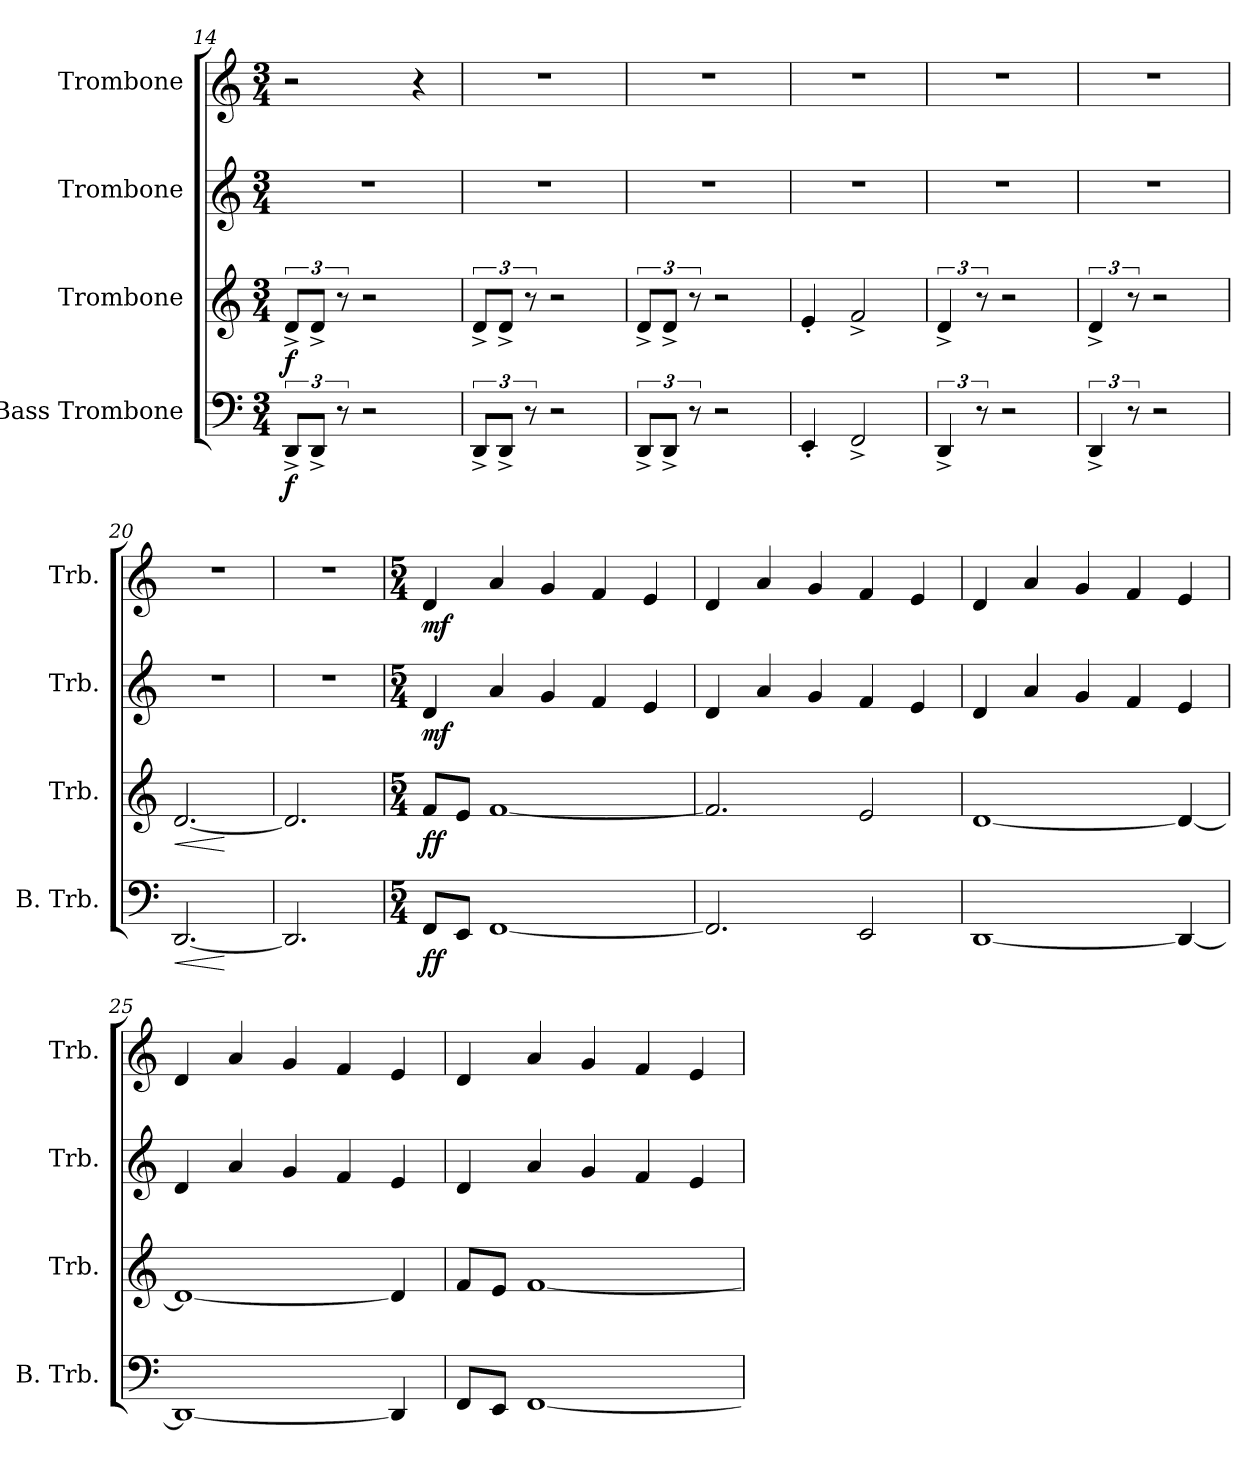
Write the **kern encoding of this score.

**kern	**dynam	**kern	**dynam	**kern	**dynam	**kern	**dynam
*part4	*part4	*part3	*part3	*part2	*part2	*part1	*part1
*staff4	*staff4	*staff3	*staff3	*staff2	*staff2	*staff1	*staff1
*I"Bass Trombone	*	*I"Trombone	*	*I"Trombone	*	*I"Trombone	*
*I'B. Trb.	*	*I'Trb.	*	*I'Trb.	*	*I'Trb.	*
*clefF4	*	*	*	*	*	*	*
*k[]	*	*k[]	*	*k[]	*	*k[]	*
*C:	*	*C:	*	*C:	*	*C:	*
*M3/4	*	*M3/4	*	*M3/4	*	*M3/4	*
=14	=14	=14	=14	=14	=14	=14	=14
!	!LO:DY:b	!	!LO:DY:b	!	!	!	!
12DD^/L	f	12d^/L	f	2.r	.	2r	.
12DD^/J	.	12d^/J	.	.	.	.	.
12r	.	12r	.	.	.	.	.
2r	.	2r	.	.	.	.	.
.	.	.	.	.	.	4r	.
=15	=15	=15	=15	=15	=15	=15	=15
12DD^/L	.	12d^/L	.	2.r	.	2.r	.
12DD^/J	.	12d^/J	.	.	.	.	.
12r	.	12r	.	.	.	.	.
2r	.	2r	.	.	.	.	.
=16	=16	=16	=16	=16	=16	=16	=16
12DD^/L	.	12d^/L	.	2.r	.	2.r	.
12DD^/J	.	12d^/J	.	.	.	.	.
12r	.	12r	.	.	.	.	.
2r	.	2r	.	.	.	.	.
=17	=17	=17	=17	=17	=17	=17	=17
4EE'/	.	4e'/	.	2.r	.	2.r	.
2FF^/	.	2f^/	.	.	.	.	.
=18	=18	=18	=18	=18	=18	=18	=18
6DD^/	.	6d^/	.	2.r	.	2.r	.
12r	.	12r	.	.	.	.	.
2r	.	2r	.	.	.	.	.
=19	=19	=19	=19	=19	=19	=19	=19
6DD^/	.	6d^/	.	2.r	.	2.r	.
12r	.	12r	.	.	.	.	.
2r	.	2r	.	.	.	.	.
=20	=20	=20	=20	=20	=20	=20	=20
!	!LO:HP:b	!	!LO:HP:b	!	!	!	!
[2.DD/	<	[2.d/	<	2.r	.	2.r	.
.	[	.	[	.	.	.	.
=21	=21	=21	=21	=21	=21	=21	=21
2.DD/]	.	2.d/]	.	2.r	.	2.r	.
!!LO:PB:g=z
=22	=22	=22	=22	=22	=22	=22	=22
*M5/4	*	*M5/4	*	*M5/4	*	*M5/4	*
!	!LO:DY:b	!	!LO:DY:b	!	!LO:DY:b	!	!LO:DY:b
8FF/L	ff	8f/L	ff	4d/	mf	4d/	mf
8EE/J	.	8e/J	.	.	.	.	.
[1FF	.	[1f	.	4a/	.	4a/	.
.	.	.	.	4g/	.	4g/	.
.	.	.	.	4f/	.	4f/	.
.	.	.	.	4e/	.	4e/	.
=23	=23	=23	=23	=23	=23	=23	=23
2.FF/]	.	2.f/]	.	4d/	.	4d/	.
.	.	.	.	4a/	.	4a/	.
.	.	.	.	4g/	.	4g/	.
2EE/	.	2e/	.	4f/	.	4f/	.
.	.	.	.	4e/	.	4e/	.
=24	=24	=24	=24	=24	=24	=24	=24
[1DD	.	[1d	.	4d/	.	4d/	.
.	.	.	.	4a/	.	4a/	.
.	.	.	.	4g/	.	4g/	.
.	.	.	.	4f/	.	4f/	.
4DD/_	.	4d/_	.	4e/	.	4e/	.
=25	=25	=25	=25	=25	=25	=25	=25
1DD_	.	1d_	.	4d/	.	4d/	.
.	.	.	.	4a/	.	4a/	.
.	.	.	.	4g/	.	4g/	.
.	.	.	.	4f/	.	4f/	.
4DD/]	.	4d/]	.	4e/	.	4e/	.
=26	=26	=26	=26	=26	=26	=26	=26
8FF/L	.	8f/L	.	4d/	.	4d/	.
8EE/J	.	8e/J	.	.	.	.	.
[1FF	.	[1f	.	4a/	.	4a/	.
.	.	.	.	4g/	.	4g/	.
.	.	.	.	4f/	.	4f/	.
.	.	.	.	4e/	.	4e/	.
=	=	=	=	=	=	=	=
*-	*-	*-	*-	*-	*-	*-	*-
